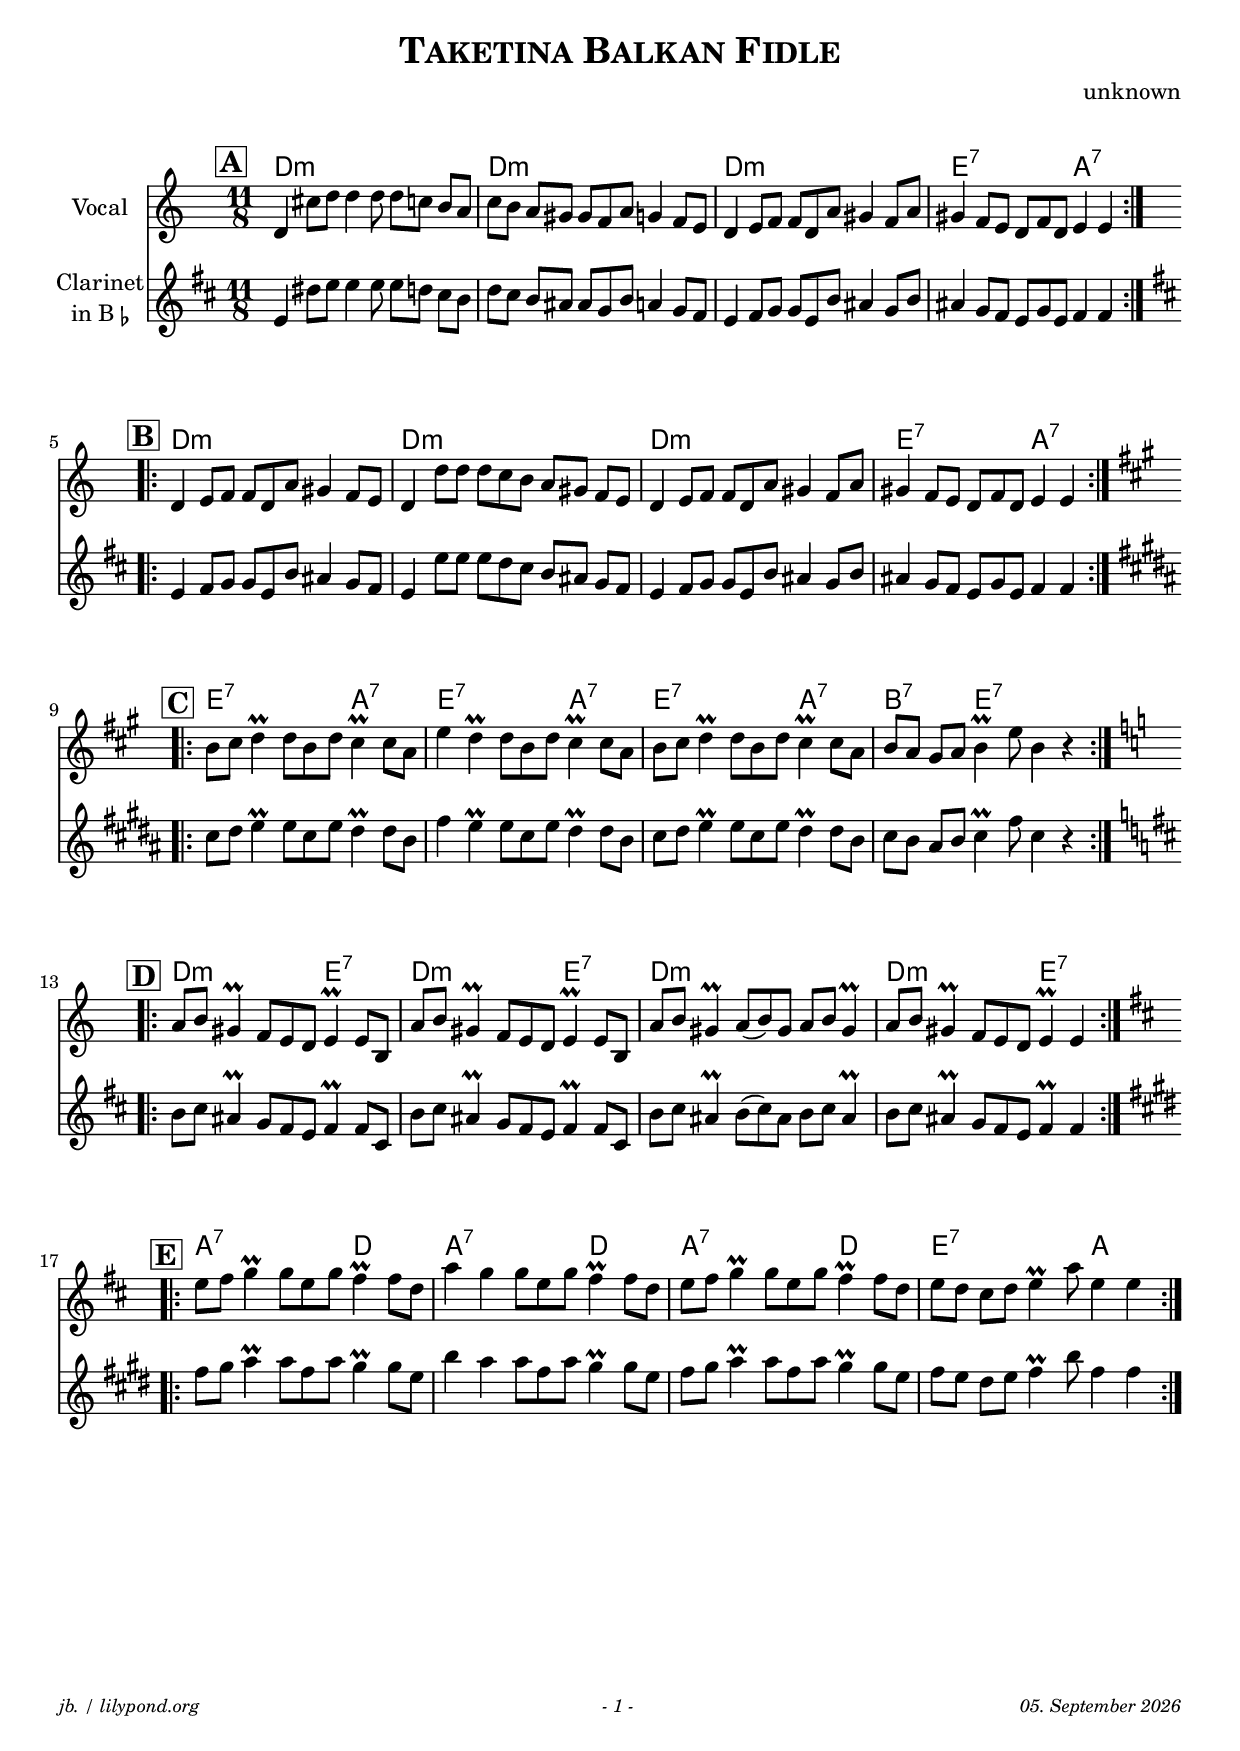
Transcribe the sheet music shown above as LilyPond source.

% tepmlate for a three parts Staff with lyrices and a repeat in it
\version "2.20.0"
\include "../_common/makros.ily"

\version "2.20.0"

piecename_footerline = "Taketina"

version_date = "03.2023"

\header {
  title = \markup \caps  {"Taketina Balkan Fidle"}
  composer = "unknown"
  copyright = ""
  arranger = " "
}

\include "../_common/footers.ily"
\footer_common_with_pagenum 


\paper {
  system-system-spacing.padding = #8 % spacer between the staff group
  ragged-last-bottom = ##t
}

%\include "music.ily"
global = {
    \time 11/8
    \clef treble
    % use 2 2 3 2 2 schema for bars
    \set Timing.baseMoment = #(ly:make-moment 1/8)
    \set Timing.beatStructure = 2,2,3,2,2
}

voice_part_a = \fixed c' { 
   \key a \minor
   \mark \box_a
   \repeat volta 2 {
     d4 cis'8 d' d'4 8 8 c' b a | c' b a gis gis f a g4 f8 e | 
     d4 e8 f f d a gis4 f8 a | gis4 f8 e d f d e4 e |
     }
   \break
}

chords_part_a =  \chordmode { 
   \repeat volta 2 { d2:m s4. s2 | d2:m s4. s2 | d2:m s4. s2 | e2:7 s4. a2:7 }
}

voice_part_b = \fixed c' { 
   \key a \minor
   \mark \box_b
   \repeat volta 2 {
     d4 e8 f f d a gis4 f8 e | d4 d'8 8 8 c' b a gis f e | 
     d4 e8 f f d a gis4 f8 a | gis4 f8 e d f d e4 4
     }
   \break
}

chords_part_b =  \chordmode { 
   \repeat volta 2 { \chords_part_a }
}

voice_part_c = \fixed c' { 
   \key fis \minor
   \mark \box_c
   \repeat volta 2 {
     b8 cis' d'4\prall 8 b d' cis'4\prall 8 a | e'4 d'\prall 8 b d' cis'4\prall 8 a |
     b8 cis' d'4\prall 8 b d' cis'4\prall cis'8 a |b8 a gis a b4\prall e'8 b4 r
     }
   \break
}

chords_part_c =  \chordmode { 
   \repeat volta 2 { e2:7 s4. a2:7 | e2:7 s4. a2:7 | e2:7 s4. a2:7 | b2:7 e4.:7 s2 }
}

voice_part_d = \fixed c' { 
   \key a \minor
   \mark \box_d
   \repeat volta 2 {
     a8 b gis4\prall f8 e d e4\prall 8 b, | a8 b gis4\prall f8 e d e4\prall 8 b, |
     a8 b gis4\prall  a8 (b) gis a b gis4\prall | a8 b gis4\prall f8 e d e4\prall 4
     }
   \break
}

chords_part_d =  \chordmode { 
   \repeat volta 2 { d2:m s4. e2:7 | d2:m s4. e2:7 | d2:m s4. s2 | d2:m s4. e2:7 }
}

voice_part_e = \fixed c' { 
   \key b \minor
   \mark \box_e
   \repeat volta 2 {
     e'8 fis' g'4\prall 8 e' g' fis'4\prall 8 d' |a'4 g' g'8 e' g' fis'4\prall 8 d' |
      e'8 fis' g'4\prall 8 e' g' fis'4\prall 8 d' | e'8 d' cis' d' e'4\prall a'8 e'4 4 
     }
   \break
}

chords_part_e =  \chordmode { 
   \repeat volta 2 { a2:7 s4. d2 | a2:7 s4. d2 | a2:7 s4. d2 | e2:7 s4. a2 }
}
\markup \vspace #0 % space between header and score

\score 
{
%\unfoldRepeats{
  <<
  \new ChordNames {
      \chords_part_a 
      \chords_part_b 
      \chords_part_c 
      \chords_part_d 
      \chords_part_e
    }
  
  \new Staff \with { instrumentName = "Vocal" }
    { \global 
      \voice_part_a  
      \voice_part_b
      \voice_part_c
      \voice_part_d
      \voice_part_e
    }
  \new Staff \with { instrumentName = \markup { \center-column { "Clarinet" \line { "in B" \tiny \flat } } } 
                     midiMaximumVolume = 0 %suppress midi 
                   }
    {  \global 
       \transpose d e {
      \voice_part_a  
      \voice_part_b
      \voice_part_c
      \voice_part_d
      \voice_part_e
       }
    }
  >>

%}
  \layout { }
  \midi { \tempo 4=120 }
}

